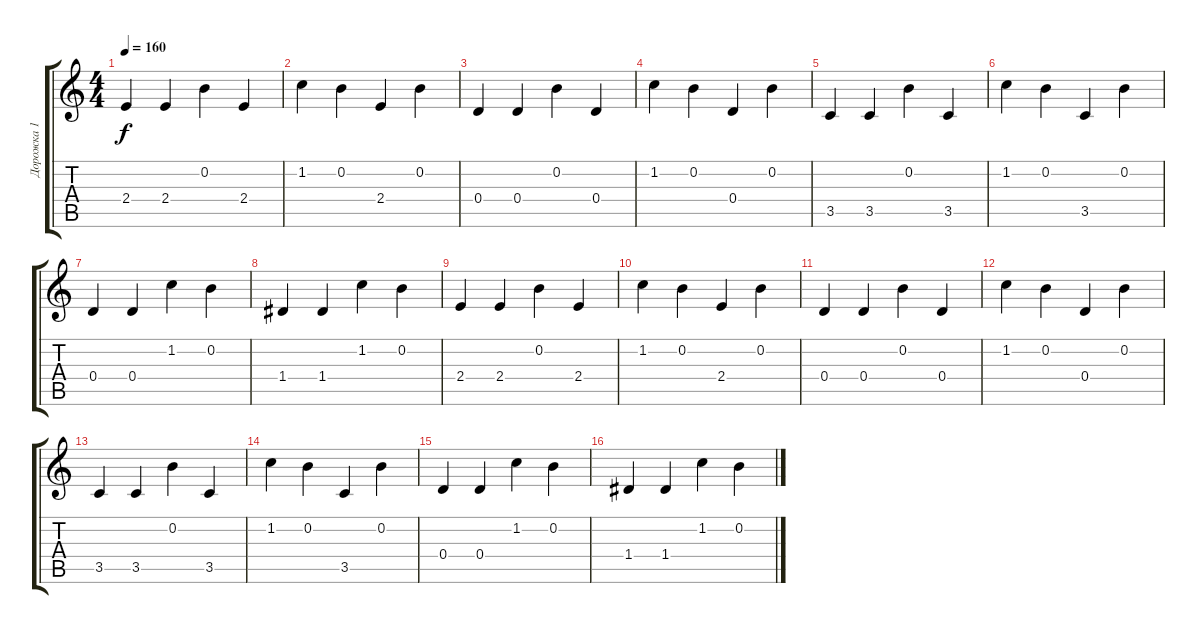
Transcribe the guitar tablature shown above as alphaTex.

\track ("Дорожка 1" "Дорожка 1") {instrument overdrivenguitar}
\staff {score tabs}
\tuning (E4 B3 G3 D3 A2 E2) {hide}
\ts (4 4)
\tempo 240
\tempo 160
\clef g2
\ks c
2.4.4{dy f volume 13 balance 8 instrument distortionguitar} 2.4.4 0.2.4 2.4.4 |
1.2.4 0.2.4 2.4.4 0.2.4 |
0.4.4 0.4.4 0.2.4 0.4.4 |
1.2.4 0.2.4 0.4.4 0.2.4 |
3.5.4 3.5.4 0.2.4 3.5.4 |
1.2.4 0.2.4 3.5.4 0.2.4 |
0.4.4 0.4.4 1.2.4 0.2.4 |
1.4.4 1.4.4 1.2.4 0.2.4 |
2.4.4{volume 13 balance 8 instrument distortionguitar} 2.4.4 0.2.4 2.4.4 |
1.2.4 0.2.4 2.4.4 0.2.4 |
0.4.4 0.4.4 0.2.4 0.4.4 |
1.2.4 0.2.4 0.4.4 0.2.4 |
3.5.4 3.5.4 0.2.4 3.5.4 |
1.2.4 0.2.4 3.5.4 0.2.4 |
0.4.4 0.4.4 1.2.4 0.2.4 |
1.4.4 1.4.4 1.2.4 0.2.4
